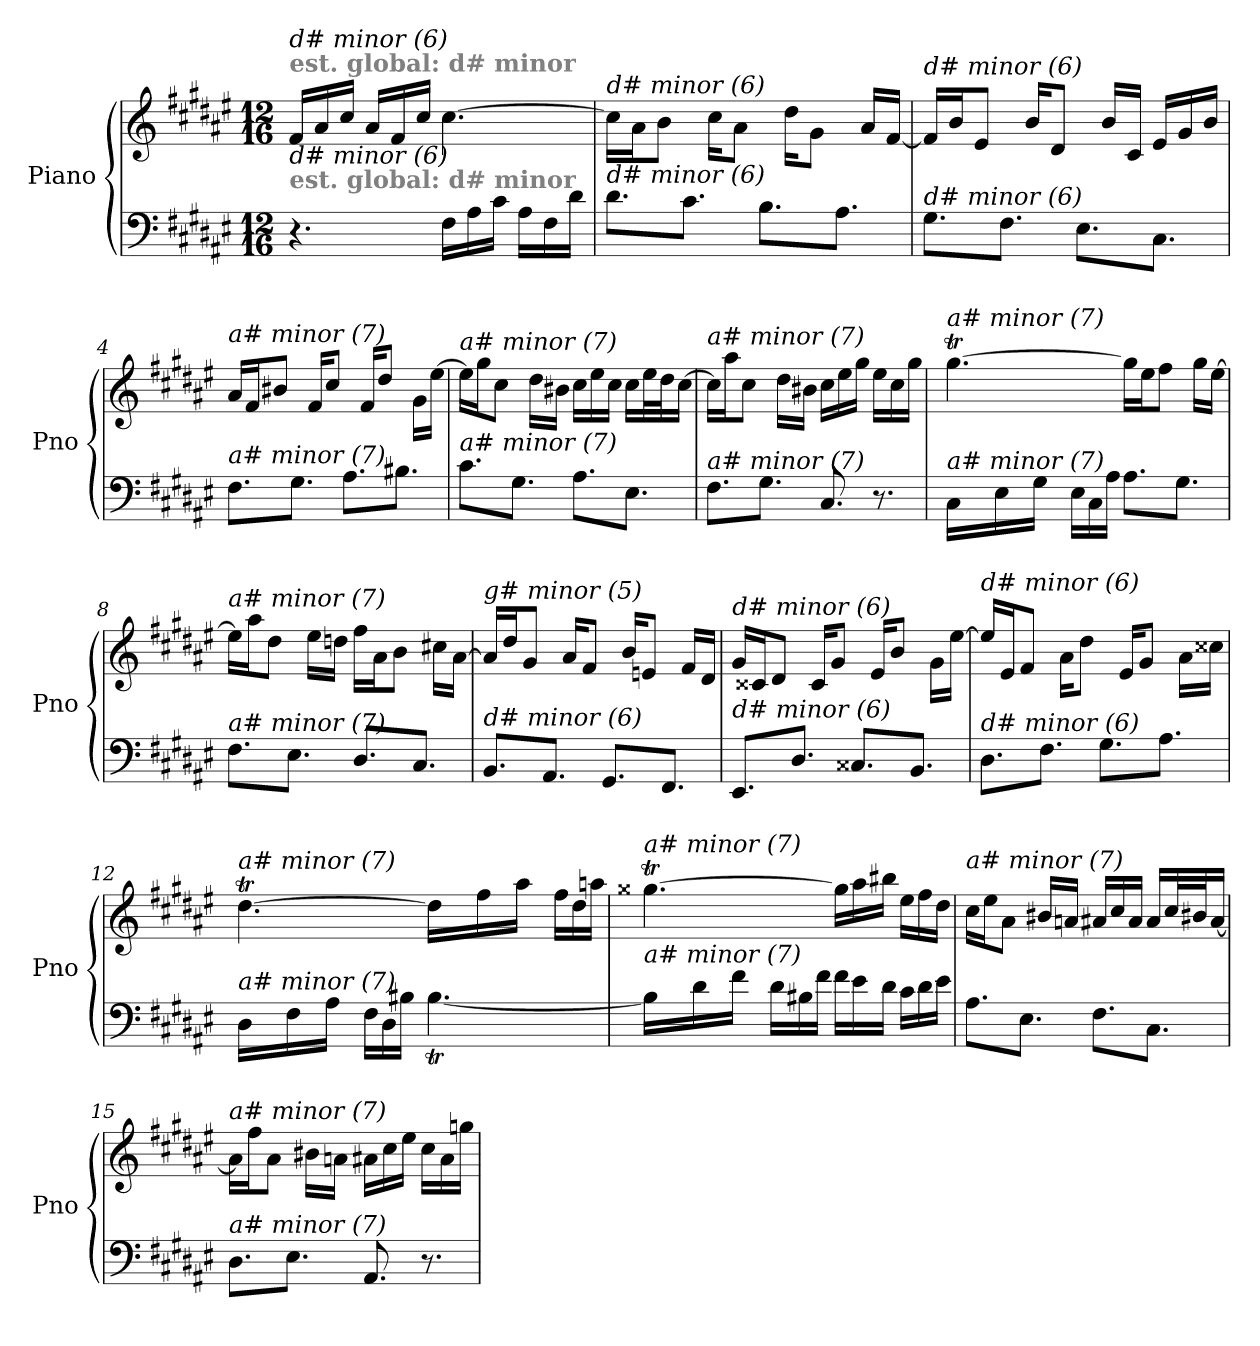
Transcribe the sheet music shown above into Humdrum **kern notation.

**kern	**kern
*part1	*part1
*staff2	*staff1
*I"Piano	*
*I'Pno	*
*clefF4	*clefG2
*k[f#c#g#d#a#e#]	*k[f#c#g#d#a#e#]
*F#:	*F#:
*M12/16	*M12/16
=1	=1
!	!LO:TX:a:B:color=#808080:t=est. global&colon; d# minor
!	!LO:TX:i:t=d# minor (6)
!LO:TX:a:B:color=#808080:t=est. global&colon; d# minor	!
!LO:TX:i:t=d# minor (6)	!
4.r	16f#/LL
.	16a#/
.	16cc#/JJ
.	16a#/LL
.	16f#/
.	16cc#/JJ
16F#\LL	[4.cc#\
16A#\	.
16c#\JJ	.
16A#\LL	.
16F#\	.
16d#\JJ	.
=2	=2
!	!LO:TX:i:t=d# minor (6)
!LO:TX:i:t=d# minor (6)	!
8.d#\L	16cc#\LL]
.	16a#\J
.	8b\J
8.c#\J	.
.	16cc#\KL
.	8a#\J
8.B\L	.
.	16dd#\KL
.	8g#\J
8.A#\J	.
.	16a#/LL
.	[16f#/JJ
=3	=3
!	!LO:TX:i:t=d# minor (6)
!LO:TX:i:t=d# minor (6)	!
8.G#\L	16f#/LL]
.	16b/J
.	8e#/J
8.F#\J	.
.	16b/KL
.	8d#/J
8.E#\L	.
.	16b/LL
.	16c#/JJ
8.C#\J	16e#/LL
.	16g#/
.	16b/JJ
=4	=4
!	!LO:TX:i:t=a# minor (7)
!LO:TX:i:t=a# minor (7)	!
8.F#\L	16a#/LL
.	16f#/J
.	8b#X/J
8.G#\J	.
.	16f#/KL
.	8cc#/J
8.A#\L	.
.	16f#/KL
.	8dd#/J
8.B#X\J	.
.	16g#\LL
.	[16ee#\JJ
!!LO:LB:g=z
=5	=5
!	!LO:TX:i:t=a# minor (7)
!LO:TX:i:t=a# minor (7)	!
8.c#\L	16ee#\LL]
.	16gg#\J
.	8cc#\J
8.G#\J	.
.	16dd#\LL
.	16b#X\JJ
8.A#\L	16cc#\LL
.	16ee#\
.	16cc#\JJ
8.E#\J	16cc#\LL
.	32ee#\L
.	32dd#\J
.	[16cc#\JJ
=6	=6
!	!LO:TX:i:t=a# minor (7)
!LO:TX:i:t=a# minor (7)	!
8.F#\L	16cc#\LL]
.	16aa#\J
.	8cc#\J
8.G#\J	.
.	16dd#\LL
.	16b#X\JJ
8.C#/	16cc#\LL
.	16ee#\
.	16gg#\JJ
8.r	16ee#\LL
.	16cc#\
.	16gg#\JJ
=7	=7
*^	*^
*	*	*	*Xtuplet
!	!	!LO:TX:i:t=a# minor (7)	!
!LO:TX:i:t=a# minor (7)	!	!	!
4.ryy	16C#\LL	[4.gg#T\	112%3aa#yy
.	.	.	112%3gg#yy
.	.	.	112%3aa#yy
.	16E#\	.	.
.	.	.	112%3gg#yy
.	.	.	112%3aa#yy
.	16G#\JJ	.	.
.	.	.	112%3gg#yy
.	.	.	14%3gg#yy
.	16E#\LL	.	.
.	16C#\	.	.
.	16A#\JJ	.	.
4.ryy	8.A#\L	16gg#\LL]	4.ryy
.	.	16ee#\J	.
.	.	8ff#\J	.
.	8.G#\J	.	.
.	.	16gg#\LL	.
.	.	[16ee#\JJ	.
*v	*v	*	*
*	*v	*v
!!LO:LB:g=z
=8	=8
!	!LO:TX:i:t=a# minor (7)
!LO:TX:i:t=a# minor (7)	!
8.F#\L	16ee#\LL]
.	16aa#\J
.	8dd#\J
8.E#\J	.
.	16ee#\LL
.	16ddni\JJ
8.D#/L	16ff#\LL
.	16a#\J
.	8b\J
8.C#/J	.
.	16cc#X\LL
.	[16a#\JJ
!!LO:LB:g=z
=9	=9
!	!LO:TX:i:t=g# minor (5)
!LO:TX:i:t=d# minor (6)	!
8.BB/L	16a#/LL]
.	16dd#/J
.	8g#/J
8.AA#/J	.
.	16a#/KL
.	8f#/J
8.GG#/L	.
.	16b/KL
.	8en/J
8.FF#/J	.
.	16f#/LL
.	16d#/JJ
=10	=10
!	!LO:TX:i:t=d# minor (6)
!LO:TX:i:t=d# minor (6)	!
8.EE#/L	16g#/LL
.	16c##X/J
.	8d#/J
8.D#/J	.
.	16c##/KL
.	8g#/J
8.C##X/L	.
.	16e#/KL
.	8b/J
8.BB/J	.
.	16g#\LL
.	[16ee#\JJ
=11	=11
!	!LO:TX:i:t=d# minor (6)
!LO:TX:i:t=d# minor (6)	!
8.D#\L	16ee#/LL]
.	16e#/J
.	8f#/J
8.F#\J	.
.	16a#\KL
.	8dd#\J
8.G#\L	.
.	16e#/KL
.	8g#/J
8.A#\J	.
.	16a#\LL
.	16cc##X\JJ
!!LO:LB:g=z
=12	=12
*^	*^
*	*^	*	*
!	!	!	!LO:TX:i:t=a# minor (7)	!
!LO:TX:i:t=a# minor (7)	!	!	!	!
4.ryy	16D#\LL	4.ryy	[4.dd#T\	112%3ee#yy
.	.	.	.	112%3dd#yy
.	.	.	.	112%3ee#yy
.	16F#\	.	.	.
.	.	.	.	112%3dd#yy
.	.	.	.	112%3ee#yy
.	16A#\JJ	.	.	.
.	.	.	.	112%3dd#yy
.	.	.	.	14%3dd#yy
.	16F#\LL	.	.	.
.	16D#\	.	.	.
.	16B#X\JJ	.	.	.
*	*	*Xtuplet	*	*
4.ryy	[4.B#t\	112%3c#yy	16dd#\LL]	4.ryy
.	.	112%3B#yy	.	.
.	.	112%3c#yy	.	.
.	.	.	16ff#\	.
.	.	112%3B#yy	.	.
.	.	112%3c#yy	.	.
.	.	.	16aa#\JJ	.
.	.	112%3B#yy	.	.
.	.	14%3B#yy	.	.
.	.	.	16ff#\LL	.
.	.	.	16dd#\	.
.	.	.	16aani\JJ	.
*	*v	*v	*	*
!!LO:PB:g=z	!!
=13	=13	=13	=13
!	!	!LO:TX:i:t=a# minor (7)	!
!LO:TX:i:t=a# minor (7)	!	!	!
4.ryy	16B#\LL]	[4.gg##Xt\	112%3aa#yy
.	.	.	112%3gg##yy
.	.	.	112%3aa#yy
.	16d#\	.	.
.	.	.	112%3gg##yy
.	.	.	112%3aa#yy
.	16f#\JJ	.	.
.	.	.	112%3gg##yy
.	.	.	14%3gg##yy
.	16d#\LL	.	.
.	16B#X\	.	.
.	16f#\JJ	.	.
4.ryy	16f#\LL	16gg##\LL]	4.ryy
.	16e#\	16aa#\	.
.	16d#\JJ	16bb#X\JJ	.
.	16c#\LL	16ee#\LL	.
.	16d#\	16ff#\	.
.	16e#\JJ	16dd#\JJ	.
*	*	*v	*v
=14	=14	=14
!	!	!LO:TX:i:t=a# minor (7)
!LO:TX:i:t=a# minor (7)	!	!
*v	*v	*
8.A#\L	16cc#\LL
.	16ee#\J
.	8a#\J
8.E#\J	.
.	16b#X/LL
.	16ani/JJ
8.F#\L	16a#/LL
.	16cc#/
.	16a#/JJ
8.C#\J	16a#/LL
.	32cc#/L
.	32b#X/J
.	[16a#/JJ
=15	=15
!	!LO:TX:i:t=a# minor (7)
!LO:TX:i:t=a# minor (7)	!
8.D#\L	16a#\LL]
.	16ff#\J
.	8a#\J
8.E#\J	.
.	16b#X\LL
.	16ani\JJ
8.AA#/	16a#\LL
.	16cc#\
.	16ee#\JJ
8.r	16cc#\LL
.	16a#\
.	16ggni\JJ
=	=
*-	*-
